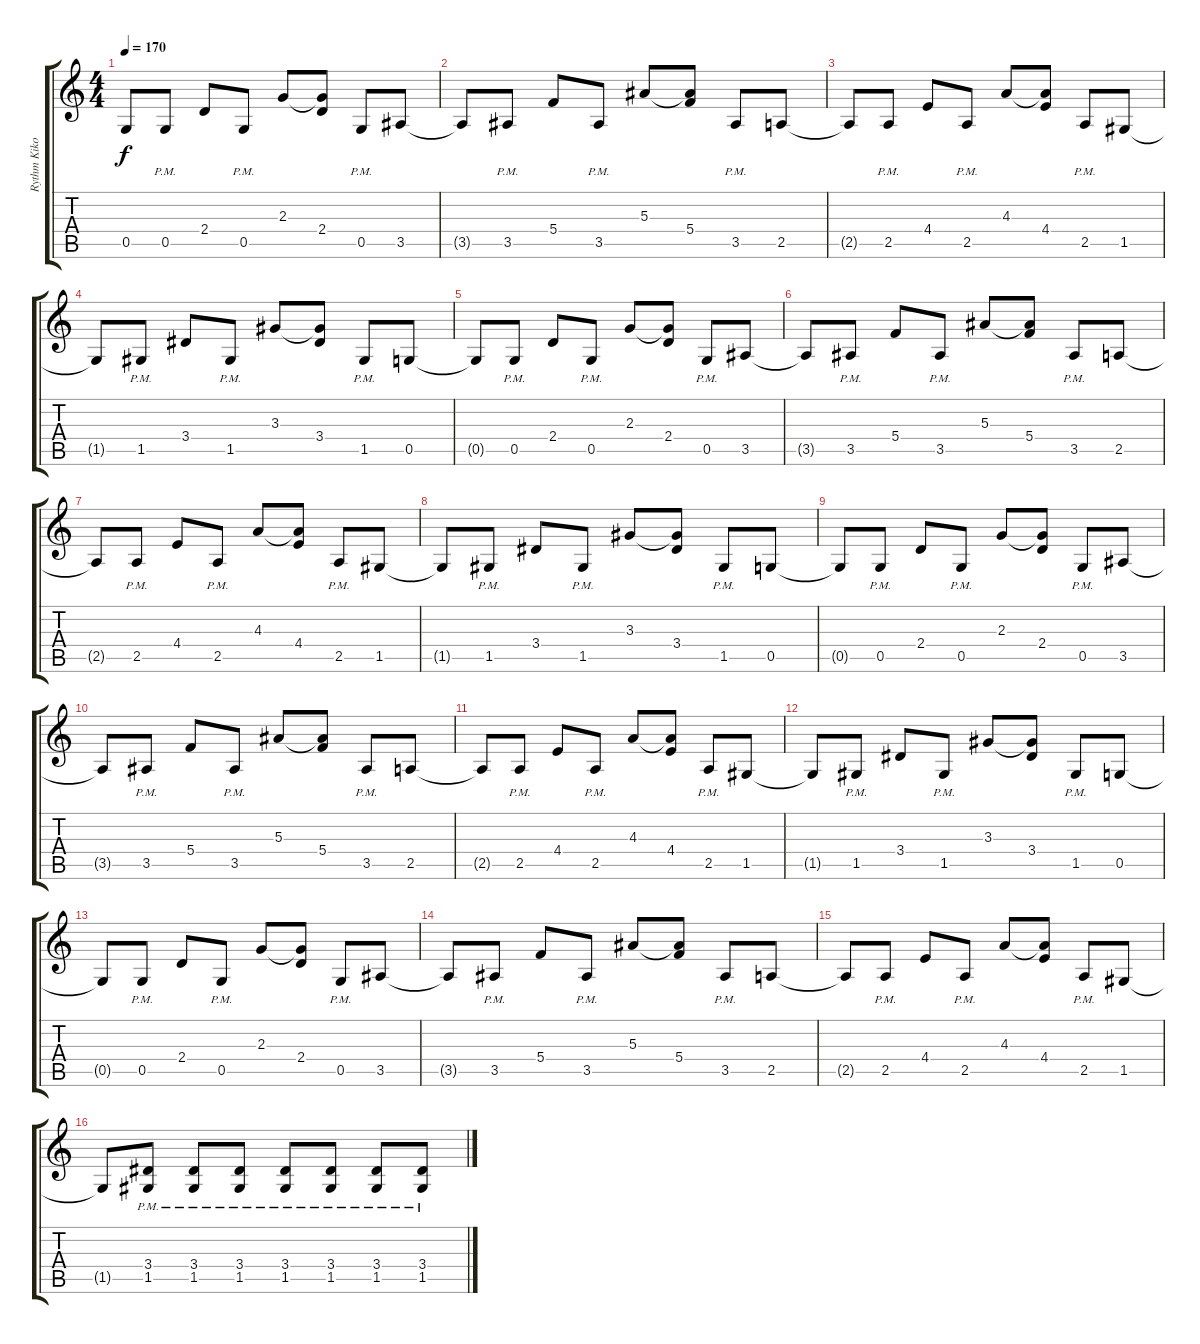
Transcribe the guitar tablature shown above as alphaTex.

\track ("Rythm Kiko" "Rythm Kiko") {instrument distortionguitar}
\staff {score tabs}
\tuning (D4 A3 F3 C3 G2 D2) {hide}
\ts (4 4)
\tempo 170
\clef g2
\ks c
0.5{t}.8{dy f} 0.5{pm}.8 2.4.8 0.5{pm}.8 2.3.8 (2.3{t} 2.4).8 0.5{pm}.8 3.5.8 |
3.5{t}.8 3.5{pm}.8 5.4.8 3.5{pm}.8 5.3.8 (5.3{t} 5.4).8 3.5{pm}.8 2.5.8 |
2.5{t}.8 2.5{pm}.8 4.4.8 2.5{pm}.8 4.3.8 (4.3{t} 4.4).8 2.5{pm}.8 1.5.8 |
1.5{t}.8 1.5{pm}.8 3.4.8 1.5{pm}.8 3.3.8 (3.3{t} 3.4).8 1.5{pm}.8 0.5.8 |
0.5{t}.8 0.5{pm}.8 2.4.8 0.5{pm}.8 2.3.8 (2.3{t} 2.4).8 0.5{pm}.8 3.5.8 |
3.5{t}.8 3.5{pm}.8 5.4.8 3.5{pm}.8 5.3.8 (5.3{t} 5.4).8 3.5{pm}.8 2.5.8 |
2.5{t}.8 2.5{pm}.8 4.4.8 2.5{pm}.8 4.3.8 (4.3{t} 4.4).8 2.5{pm}.8 1.5.8 |
1.5{t}.8 1.5{pm}.8 3.4.8 1.5{pm}.8 3.3.8 (3.3{t} 3.4).8 1.5{pm}.8 0.5.8 |
0.5{t}.8 0.5{pm}.8 2.4.8 0.5{pm}.8 2.3.8 (2.3{t} 2.4).8 0.5{pm}.8 3.5.8 |
3.5{t}.8 3.5{pm}.8 5.4.8 3.5{pm}.8 5.3.8 (5.3{t} 5.4).8 3.5{pm}.8 2.5.8 |
2.5{t}.8 2.5{pm}.8 4.4.8 2.5{pm}.8 4.3.8 (4.3{t} 4.4).8 2.5{pm}.8 1.5.8 |
1.5{t}.8 1.5{pm}.8 3.4.8 1.5{pm}.8 3.3.8 (3.3{t} 3.4).8 1.5{pm}.8 0.5.8 |
0.5{t}.8 0.5{pm}.8 2.4.8 0.5{pm}.8 2.3.8 (2.3{t} 2.4).8 0.5{pm}.8 3.5.8 |
3.5{t}.8 3.5{pm}.8 5.4.8 3.5{pm}.8 5.3.8 (5.3{t} 5.4).8 3.5{pm}.8 2.5.8 |
2.5{t}.8 2.5{pm}.8 4.4.8 2.5{pm}.8 4.3.8 (4.3{t} 4.4).8 2.5{pm}.8 1.5.8 |
1.5{t}.8 (3.4{pm} 1.5{pm}).8 (3.4{pm} 1.5{pm}).8 (3.4{pm} 1.5{pm}).8 (3.4{pm} 1.5{pm}).8 (3.4{pm} 1.5{pm}).8 (3.4{pm} 1.5{pm}).8 (3.4{pm} 1.5{pm}).8
